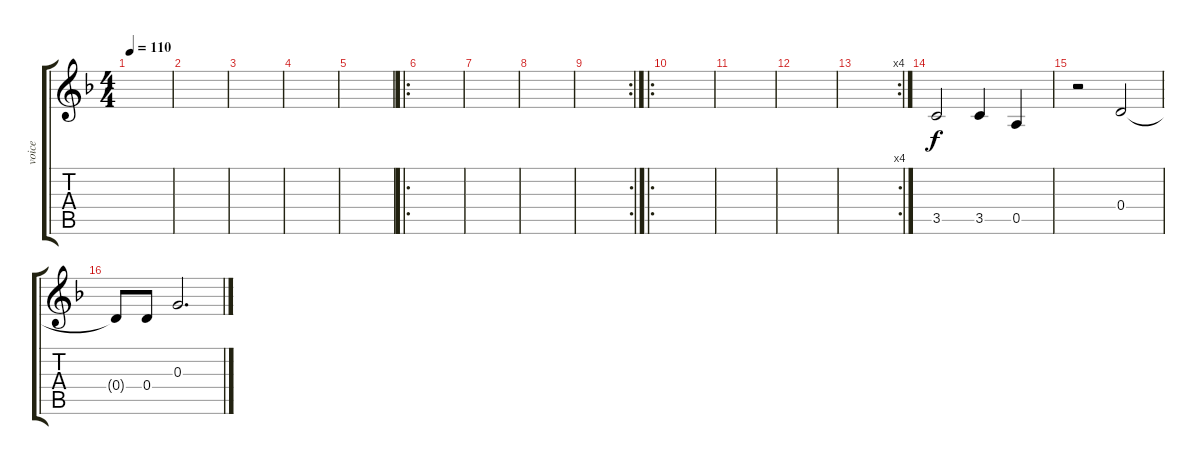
\track ("voice" "voice") {instrument acousticguitarsteel}
\staff {score tabs}
\tuning (E4 B3 G3 D3 A2 E2) {hide}
\ts (4 4)
\tempo 110
\clef g2
\ks f
|
|
|
|
|
\ro
|
|
|
\rc 2
|
\ro
|
|
|
\rc 4
|
3.5.2 3.5.4 0.5.4 |
r.2 0.4.2 |
0.4{t}.8 0.4.8 0.3.2{d}
